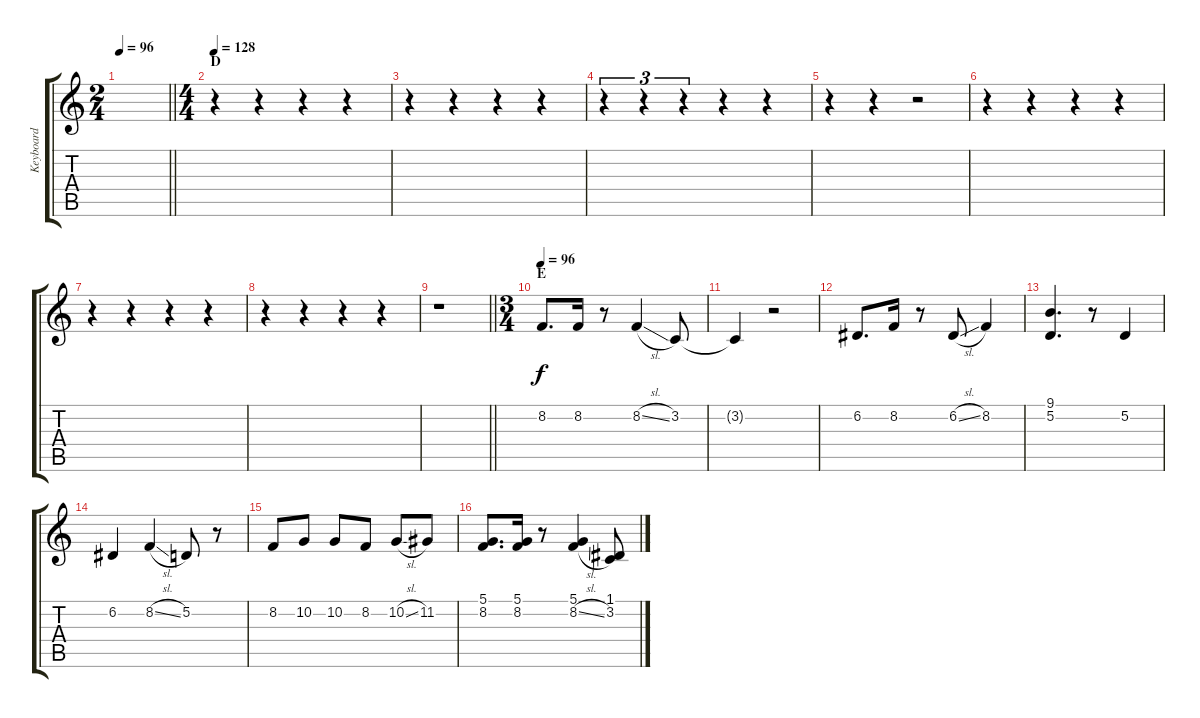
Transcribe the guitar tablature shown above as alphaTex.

\track ("Keyboard" "Keyboard") {instrument lead2sawtooth}
\staff {score tabs}
\tuning (D4 A3 F3 C3 G2 C2) {hide}
\ts (2 4)
\tempo 96
\clef g2
\barLineRight lightlight
\ks c
|
\ts (4 4)
\section ("" "D")
\tempo 128
r.4 r.4 r.4 r.4 |
r.4 r.4 r.4 r.4 |
r.4{tu (3 2)} r.4{tu (3 2)} r.4{tu (3 2)} r.4 r.4 |
r.4 r.4 r.2 |
r.4 r.4 r.4 r.4 |
r.4 r.4 r.4 r.4 |
r.4 r.4 r.4 r.4 |
\barLineRight lightlight
r.1 |
\ts (3 4)
\section ("" "E")
\tempo 96
8.2.8{d instrument lead2sawtooth} 8.2.16 r.8 8.2{sl}.4 3.2.8 |
3.2{t}.4 r.2 |
6.2.8{d} 8.2.16 r.8 6.2{sl}.8 8.2.4 |
(9.1 5.2).4{d} r.8 5.2.4 |
6.2.4 8.2{sl}.4 5.2.8 r.8 |
8.2.8 10.2.8 10.2.8 8.2.8 10.2{sl}.8 11.2.8 |
(5.1 8.2).8{d} (5.1 8.2).16 r.8 (5.1 8.2{sl}).4 (1.1 3.2).8
